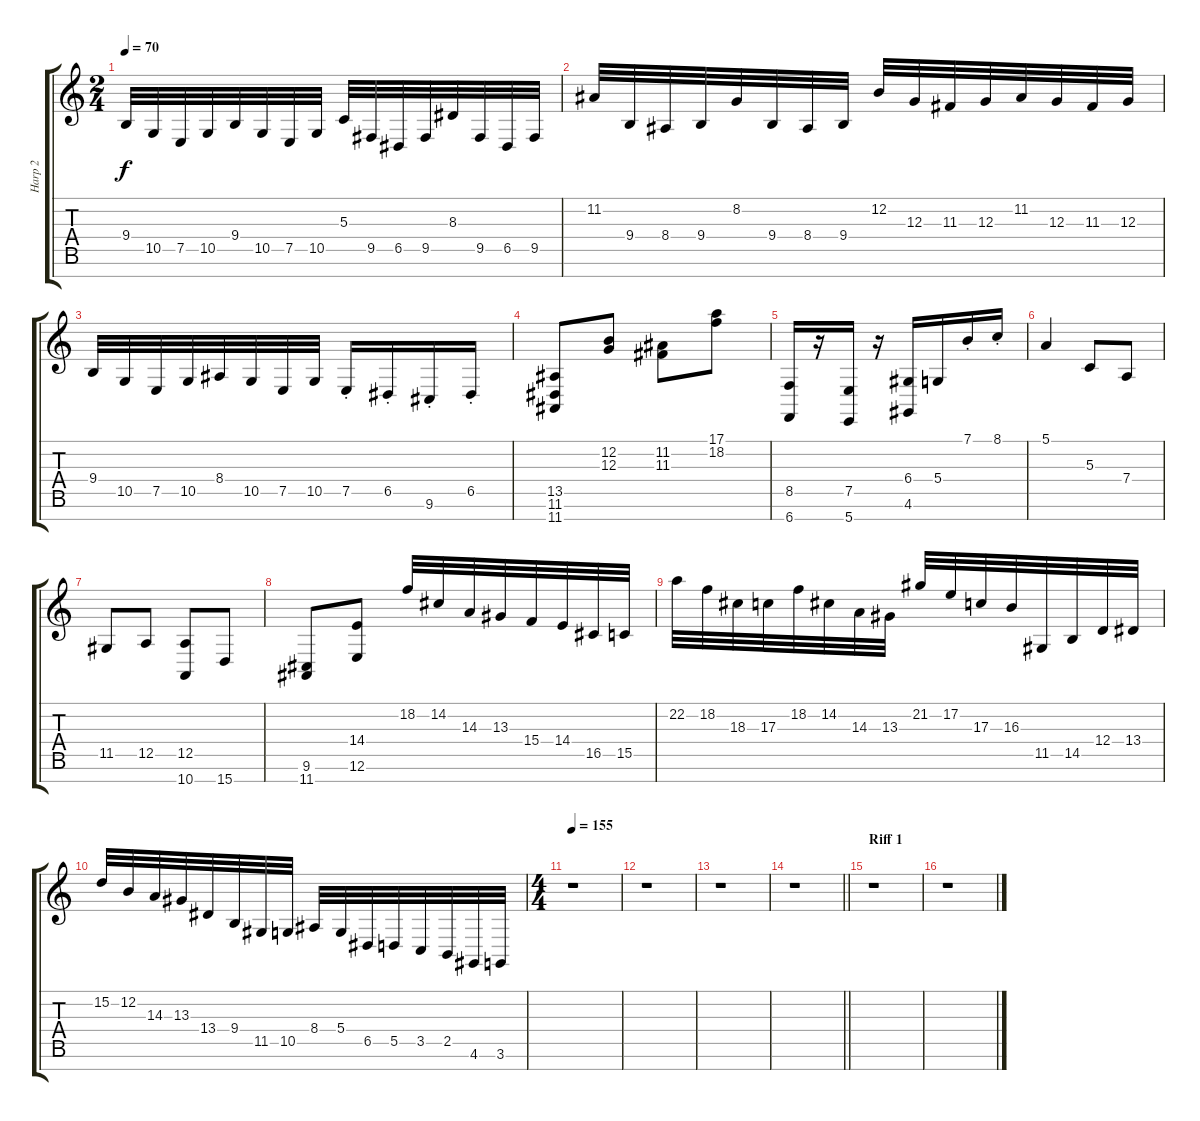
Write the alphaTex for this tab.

\track ("Harp 2" "Harp 2") {instrument orchestralharp}
\staff {score tabs}
\tuning (E4 B3 G3 D3 A2 E2 B1) {hide}
\ts (2 4)
\tempo 70
\clef g2
\ks c
9.4.32{dy f instrument orchestralharp} 10.5.32 7.5.32 10.5.32 9.4.32 10.5.32 7.5.32 10.5.32 5.3.32 9.5.32 6.5.32 9.5.32 8.3.32 9.5.32 6.5.32 9.5.32 |
11.2.32 9.4.32 8.4.32 9.4.32 8.2.32 9.4.32 8.4.32 9.4.32 12.2.32 12.3.32 11.3.32 12.3.32 11.2.32 12.3.32 11.3.32 12.3.32 |
9.4.32 10.5.32 7.5.32 10.5.32 8.4.32 10.5.32 7.5.32 10.5.32 7.5{st}.16 6.5{st}.16 9.6{st}.16 6.5{st}.16 |
(13.5 11.6 11.7).8 (12.2 12.3).8 (11.2 11.3).8 (17.1 18.2).8 |
(8.5 6.7).16 r.16 (7.5 5.7).16 r.16 (6.4 4.6).16 5.4.16 7.1{st}.16 8.1{st}.16 |
5.1.4 5.3.8 7.4.8 |
11.5.8 12.5.8 (12.5 10.7).8 15.7.8 |
(9.6 11.7).8 (14.4 12.6).8 18.2.32 14.2.32 14.3.32 13.3.32 15.4.32 14.4.32 16.5.32 15.5.32 |
22.2.32 18.2.32 18.3.32 17.3.32 18.2.32 14.2.32 14.3.32 13.3.32 21.2.32 17.2.32 17.3.32 16.3.32 11.5.32 14.5.32 12.4.32 13.4.32 |
15.2.32 12.2.32 14.3.32 13.3.32 13.4.32 9.4.32 11.5.32 10.5.32 8.4.32 5.4.32 6.5.32 5.5.32 3.5.32 2.5.32 4.6.32 3.6.32 |
\ts (4 4)
\tempo 155
r.1 |
r.1 |
r.1 |
\barLineRight lightlight
r.1 |
\section ("" "Riff 1")
r.1 |
r.1
